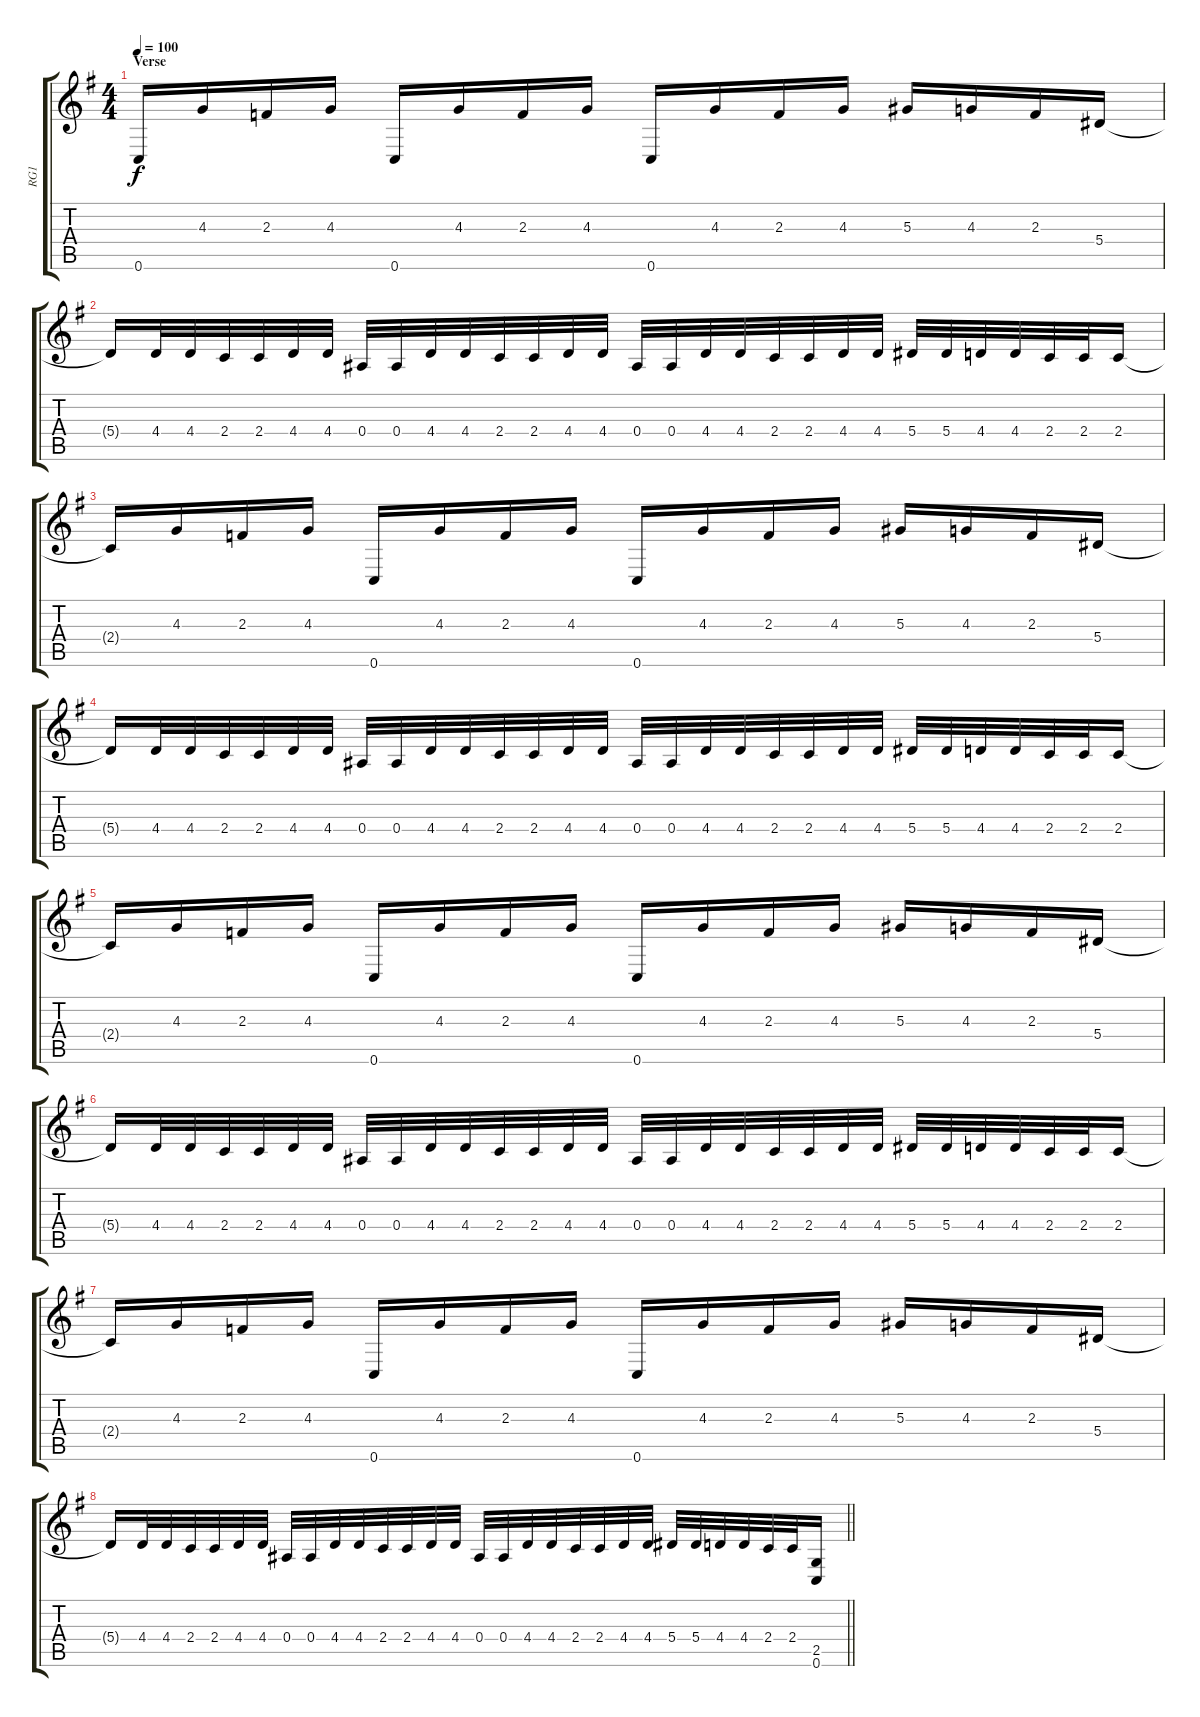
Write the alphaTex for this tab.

\track ("RG1" "RG1") {instrument distortionguitar}
\staff {score tabs}
\tuning (C4 G3 Eb3 Bb2 F2 C2) {hide}
\ts (4 4)
\section ("" "Verse")
\tempo 100
\clef g2
\ks eminor
0.6{t}.16{dy f} 4.3.16 2.3.16 4.3.16 0.6.16 4.3.16 2.3.16 4.3.16 0.6.16 4.3.16 2.3.16 4.3.16 5.3.16 4.3.16 2.3.16 5.4.16 |
5.4{t}.16 4.4.32 4.4.32 2.4.32 2.4.32 4.4.32 4.4.32 0.4.32 0.4.32 4.4.32 4.4.32 2.4.32 2.4.32 4.4.32 4.4.32 0.4.32 0.4.32 4.4.32 4.4.32 2.4.32 2.4.32 4.4.32 4.4.32 5.4.32 5.4.32 4.4.32 4.4.32 2.4.32 2.4.32 2.4.16 |
2.4{t}.16 4.3.16 2.3.16 4.3.16 0.6.16 4.3.16 2.3.16 4.3.16 0.6.16 4.3.16 2.3.16 4.3.16 5.3.16 4.3.16 2.3.16 5.4.16 |
5.4{t}.16 4.4.32 4.4.32 2.4.32 2.4.32 4.4.32 4.4.32 0.4.32 0.4.32 4.4.32 4.4.32 2.4.32 2.4.32 4.4.32 4.4.32 0.4.32 0.4.32 4.4.32 4.4.32 2.4.32 2.4.32 4.4.32 4.4.32 5.4.32 5.4.32 4.4.32 4.4.32 2.4.32 2.4.32 2.4.16 |
2.4{t}.16 4.3.16 2.3.16 4.3.16 0.6.16 4.3.16 2.3.16 4.3.16 0.6.16 4.3.16 2.3.16 4.3.16 5.3.16 4.3.16 2.3.16 5.4.16 |
5.4{t}.16 4.4.32 4.4.32 2.4.32 2.4.32 4.4.32 4.4.32 0.4.32 0.4.32 4.4.32 4.4.32 2.4.32 2.4.32 4.4.32 4.4.32 0.4.32 0.4.32 4.4.32 4.4.32 2.4.32 2.4.32 4.4.32 4.4.32 5.4.32 5.4.32 4.4.32 4.4.32 2.4.32 2.4.32 2.4.16 |
2.4{t}.16 4.3.16 2.3.16 4.3.16 0.6.16 4.3.16 2.3.16 4.3.16 0.6.16 4.3.16 2.3.16 4.3.16 5.3.16 4.3.16 2.3.16 5.4.16 |
\barLineRight lightlight
5.4{t}.16 4.4.32 4.4.32 2.4.32 2.4.32 4.4.32 4.4.32 0.4.32 0.4.32 4.4.32 4.4.32 2.4.32 2.4.32 4.4.32 4.4.32 0.4.32 0.4.32 4.4.32 4.4.32 2.4.32 2.4.32 4.4.32 4.4.32 5.4.32 5.4.32 4.4.32 4.4.32 2.4.32 2.4.32 (2.5 0.6).16{balance 0}
